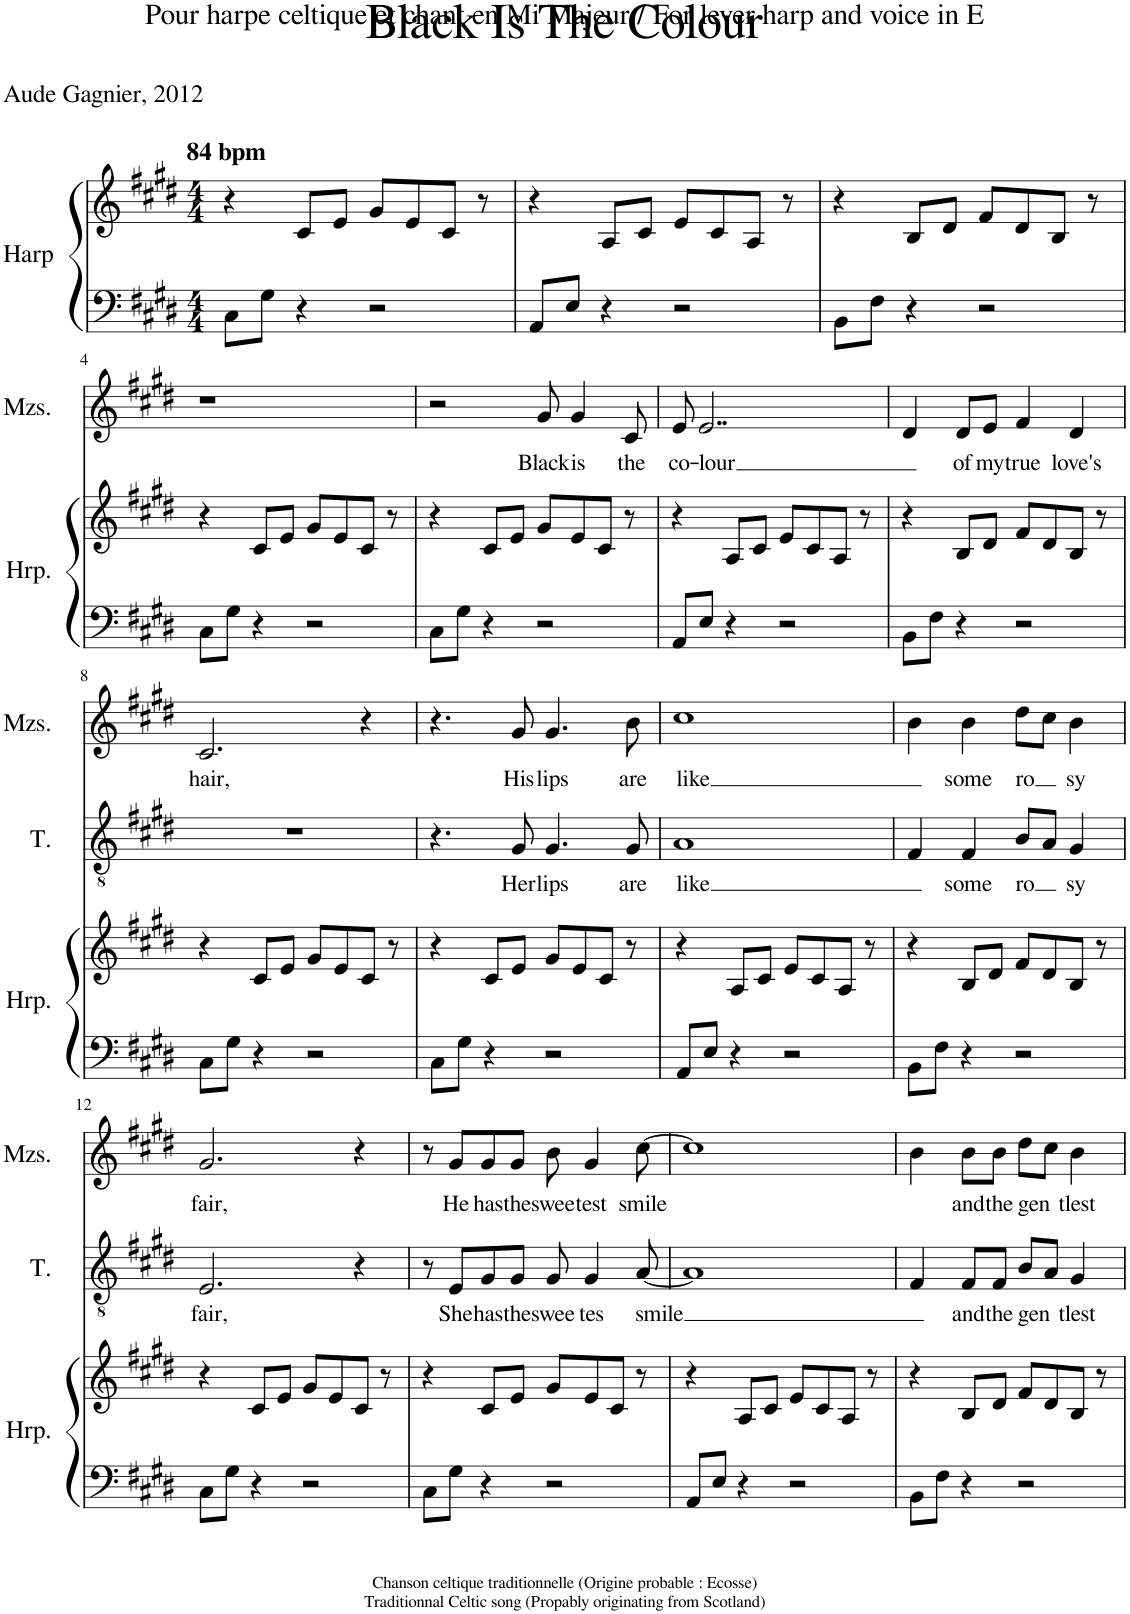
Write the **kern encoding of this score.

**kern	**kern	**kern	**text	**kern	**text
*part3	*part3	*part2	*part2	*part1	*part1
*staff4	*staff3	*staff2	*staff2	*staff1	*staff1
*I"Harp	*	*I"Tenor	*	*I"Mezzosoprano	*
*I'Hrp.	*	*I'T.	*	*I'Mzs.	*
*clefF4	*clefG2	*clefGv2	*	*clefG2	*
*k[f#c#g#d#]	*k[f#c#g#d#]	*k[f#c#g#d#]	*	*k[f#c#g#d#]	*
*M4/4	*M4/4	*M4/4	*	*M4/4	*
=1	=1	=1	=1	=1	=1
!	!	!	!	!LO:TX:a:B:t=84 bpm	!
8C#\L	4r	1r	.	1r	.
8G#\J	.	.	.	.	.
4r	8c#/L	.	.	.	.
.	8e/J	.	.	.	.
2r	8g#/L	.	.	.	.
.	8e/	.	.	.	.
.	8c#/J	.	.	.	.
.	8r	.	.	.	.
=2	=2	=2	=2	=2	=2
8AA/L	4r	1r	.	1r	.
8E/J	.	.	.	.	.
4r	8A/L	.	.	.	.
.	8c#/J	.	.	.	.
2r	8e/L	.	.	.	.
.	8c#/	.	.	.	.
.	8A/J	.	.	.	.
.	8r	.	.	.	.
=3	=3	=3	=3	=3	=3
8BB\L	4r	1r	.	1r	.
8F#\J	.	.	.	.	.
4r	8B/L	.	.	.	.
.	8d#/J	.	.	.	.
2r	8f#/L	.	.	.	.
.	8d#/	.	.	.	.
.	8B/J	.	.	.	.
.	8r	.	.	.	.
!!LO:LB:g=z
=4	=4	=4	=4	=4	=4
8C#\L	4r	1r	.	1r	.
8G#\J	.	.	.	.	.
4r	8c#/L	.	.	.	.
.	8e/J	.	.	.	.
2r	8g#/L	.	.	.	.
.	8e/	.	.	.	.
.	8c#/J	.	.	.	.
.	8r	.	.	.	.
=5	=5	=5	=5	=5	=5
8C#\L	4r	1r	.	2r	.
8G#\J	.	.	.	.	.
4r	8c#/L	.	.	.	.
.	8e/J	.	.	.	.
!	!	!	!	!	!LO:LY:b
2r	8g#/L	.	.	8g#/	Black
!	!	!	!	!	!LO:LY:b
.	8e/	.	.	4g#/	is
.	8c#/J	.	.	.	.
!	!	!	!	!	!LO:LY:b
.	8r	.	.	8c#/	the
=6	=6	=6	=6	=6	=6
!	!	!	!	!	!LO:LY:b
8AA/L	4r	1r	.	8e/	co-
!	!	!	!	!	!LO:LY:b
8E/J	.	.	.	2..e/	-lour
4r	8A/L	.	.	.	.
.	8c#/J	.	.	.	.
2r	8e/L	.	.	.	.
.	8c#/	.	.	.	.
.	8A/J	.	.	.	.
.	8r	.	.	.	.
=7	=7	=7	=7	=7	=7
8BB\L	4r	1r	.	4d#/	.
8F#\J	.	.	.	.	.
!	!	!	!	!	!LO:LY:b
4r	8B/L	.	.	8d#/L	of
!	!	!	!	!	!LO:LY:b
.	8d#/J	.	.	8e/J	my
!	!	!	!	!	!LO:LY:b
2r	8f#/L	.	.	4f#/	true
.	8d#/	.	.	.	.
!	!	!	!	!	!LO:LY:b
.	8B/J	.	.	4d#/	love's
.	8r	.	.	.	.
!!LO:LB:g=z
=8	=8	=8	=8	=8	=8
!	!	!	!	!	!LO:LY:b
8C#\L	4r	1r	.	2.c#/	hair,
8G#\J	.	.	.	.	.
4r	8c#/L	.	.	.	.
.	8e/J	.	.	.	.
2r	8g#/L	.	.	.	.
.	8e/	.	.	.	.
.	8c#/J	.	.	4r	.
.	8r	.	.	.	.
=9	=9	=9	=9	=9	=9
8C#\L	4r	4.r	.	4.r	.
8G#\J	.	.	.	.	.
4r	8c#/L	.	.	.	.
!	!	!	!LO:LY:b	!	!LO:LY:b
.	8e/J	8G#/	Her	8g#/	His
!	!	!	!LO:LY:b	!	!LO:LY:b
2r	8g#/L	4.G#/	lips	4.g#/	lips
.	8e/	.	.	.	.
.	8c#/J	.	.	.	.
!	!	!	!LO:LY:b	!	!LO:LY:b
.	8r	8G#/	are	8b\	are
=10	=10	=10	=10	=10	=10
!	!	!	!LO:LY:b	!	!LO:LY:b
8AA/L	4r	1A	like	1cc#	like
8E/J	.	.	.	.	.
4r	8A/L	.	.	.	.
.	8c#/J	.	.	.	.
2r	8e/L	.	.	.	.
.	8c#/	.	.	.	.
.	8A/J	.	.	.	.
.	8r	.	.	.	.
=11	=11	=11	=11	=11	=11
8BB\L	4r	4F#/	.	4b\	.
8F#\J	.	.	.	.	.
!	!	!	!LO:LY:b	!	!LO:LY:b
4r	8B/L	4F#/	some	4b\	some
.	8d#/J	.	.	.	.
!	!	!	!LO:LY:b	!	!LO:LY:b
2r	8f#/L	8B/L	ro	8dd#\L	-ro
.	8d#/	8A/J	.	8cc#\J	.
!	!	!	!LO:LY:b	!	!LO:LY:b
.	8B/J	4G#/	sy	4b\	sy
.	8r	.	.	.	.
!!LO:LB:g=z
=12	=12	=12	=12	=12	=12
!	!	!	!LO:LY:b	!	!LO:LY:b
8C#\L	4r	2.E/	fair,	2.g#/	fair,
8G#\J	.	.	.	.	.
4r	8c#/L	.	.	.	.
.	8e/J	.	.	.	.
2r	8g#/L	.	.	.	.
.	8e/	.	.	.	.
.	8c#/J	4r	.	4r	.
.	8r	.	.	.	.
=13	=13	=13	=13	=13	=13
8C#\L	4r	8r	.	8r	.
!	!	!	!LO:LY:b	!	!LO:LY:b
8G#\J	.	8E/L	She	8g#/L	He
!	!	!	!LO:LY:b	!	!LO:LY:b
4r	8c#/L	8G#/	has	8g#/	has
!	!	!	!LO:LY:b	!	!LO:LY:b
.	8e/J	8G#/J	the	8g#/J	the
!	!	!	!LO:LY:b	!	!LO:LY:b
2r	8g#/L	8G#/	swee-	8b\	swee-
!	!	!	!LO:LY:b	!	!LO:LY:b
.	8e/	4G#/	-tes	4g#/	-test
.	8c#/J	.	.	.	.
!	!	!	!LO:LY:b	!	!LO:LY:b
.	8r	[8A/	smile	[8cc#\	-smile
=14	=14	=14	=14	=14	=14
8AA/L	4r	1A]	.	1cc#]	.
8E/J	.	.	.	.	.
4r	8A/L	.	.	.	.
.	8c#/J	.	.	.	.
2r	8e/L	.	.	.	.
.	8c#/	.	.	.	.
.	8A/J	.	.	.	.
.	8r	.	.	.	.
=15	=15	=15	=15	=15	=15
8BB\L	4r	4F#/	.	4b\	.
8F#\J	.	.	.	.	.
!	!	!	!LO:LY:b	!	!LO:LY:b
4r	8B/L	8F#/L	and	8b\L	and
!	!	!	!LO:LY:b	!	!LO:LY:b
.	8d#/J	8F#/J	the	8b\J	the
!	!	!	!LO:LY:b	!	!LO:LY:b
2r	8f#/L	8B/L	gen	8dd#\L	gen
.	8d#/	8A/J	.	8cc#\J	.
!	!	!	!LO:LY:b	!	!LO:LY:b
.	8B/J	4G#/	tlest	4b\	tlest
.	8r	.	.	.	.
=	=	=	=	=	=
*-	*-	*-	*-	*-	*-
